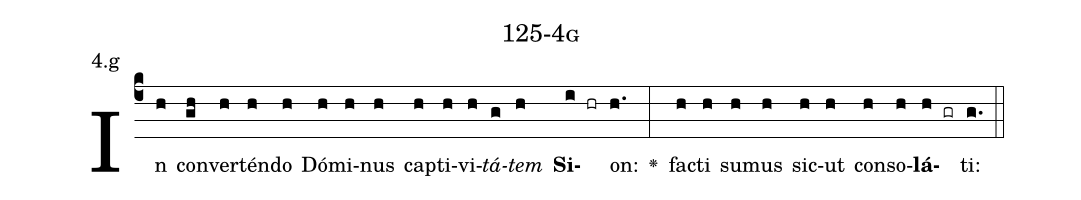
name: 125-4g;
annotation: 4.g;
%%
(c4)In(h) con(gh)ver(h)tén(h)do(h) Dó(h)mi(h)nus(h) cap(h)ti(h)vi(h)<i>tá</i>(g)<i>tem</i>(h) <b>Si</b>(i hr)on:(h.) <v>\greheightstar</v>(:) fac(h)ti(h) su(h)mus(h) sic(h)ut(h) con(h)so(h)<b>lá</b>(h gr)ti:(g.) (::)


%E(h) u(h) o(h) u(h) a(h) e.(g.) (::)
